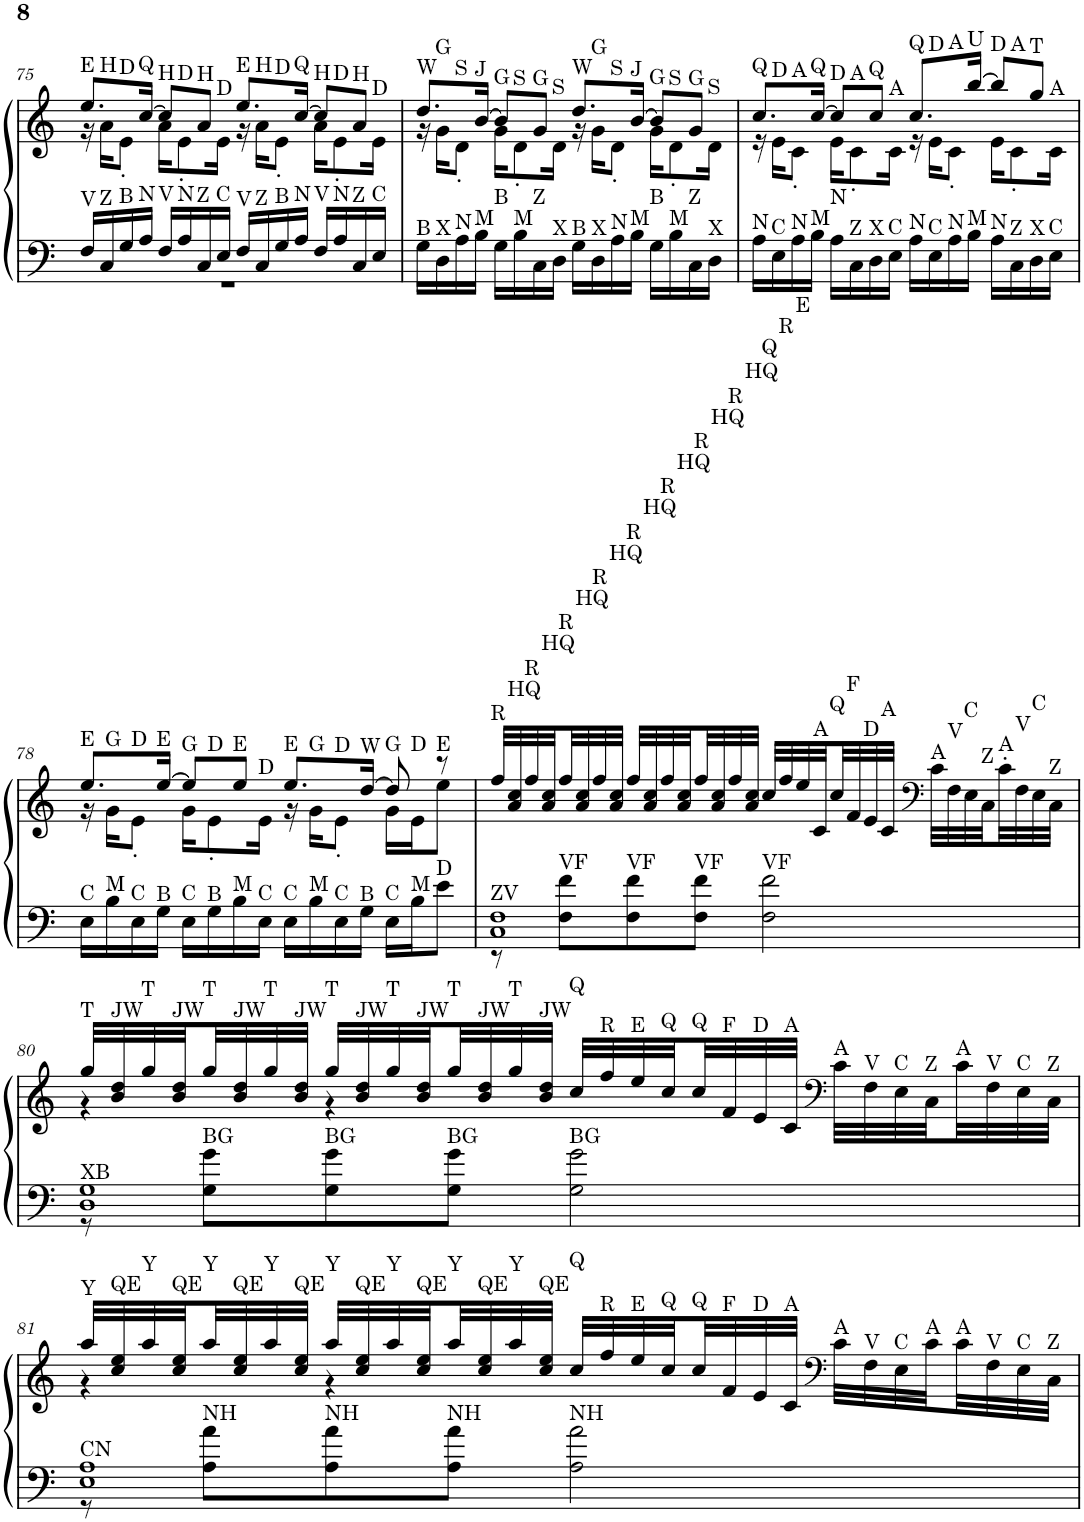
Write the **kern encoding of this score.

**kern	**kern
*part1	*part1
*staff2	*staff1
*I"Piano, Klavier	*
*I'Pno.	*
!!LO:PB:g=z
*clefF4	*clefG2
*k[]	*k[]
*M4/4	*M4/4
=75	=75
*^	*^
!	!	!LO:TX:a:t=E	!
!LO:TX:a:t=V	!	!	!
16F/LL	1r	8.ee/L	16r
!	!	!	!LO:TX:a:t=H
!LO:TX:a:t=Z	!	!	!
16C/	.	.	16a\KL
!	!	!	!LO:TX:a:t=D
!LO:TX:a:t=B	!	!	!
16G/	.	.	8e'\J
!	!	!LO:TX:a:t=Q	!
!LO:TX:a:t=N	!	!	!
16A/JJ	.	[16cc/Jk	.
!	!	!LO:TX:a:t=H	!
!LO:TX:a:t=V	!	!	!
16F/LL	.	8cc/L]	16a\KL
!	!	!	!LO:TX:a:t=D
!LO:TX:a:t=N	!	!	!
16A/	.	.	8e'\
!	!	!LO:TX:a:t=H	!
!LO:TX:a:t=Z	!	!	!
16C/	.	8a/J	.
!	!	!	!LO:TX:a:t=D
!LO:TX:a:t=C	!	!	!
16E/JJ	.	.	16e\Jk
!	!	!LO:TX:a:t=E	!
!LO:TX:a:t=V	!	!	!
16F/LL	.	8.ee/L	16r
!	!	!	!LO:TX:a:t=H
!LO:TX:a:t=Z	!	!	!
16C/	.	.	16a\KL
!	!	!	!LO:TX:a:t=D
!LO:TX:a:t=B	!	!	!
16G/	.	.	8e'\J
!	!	!LO:TX:a:t=Q	!
!LO:TX:a:t=N	!	!	!
16A/JJ	.	[16cc/Jk	.
!	!	!LO:TX:a:t=H	!
!LO:TX:a:t=V	!	!	!
16F/LL	.	8cc/L]	16a\KL
!	!	!	!LO:TX:a:t=D
!LO:TX:a:t=N	!	!	!
16A/	.	.	8e'\
!	!	!LO:TX:a:t=H	!
!LO:TX:a:t=Z	!	!	!
16C/	.	8a/J	.
!	!	!	!LO:TX:a:t=D
!LO:TX:a:t=C	!	!	!
16E/JJ	.	.	16e\Jk
*v	*v	*	*
=76	=76	=76
!	!LO:TX:a:t=W	!
!LO:TX:a:t=B	!	!
16G\LL	8.dd/L	16r
!	!	!LO:TX:a:t=G
!LO:TX:a:t=X	!	!
16D\	.	16g\KL
!	!	!LO:TX:a:t=S
!LO:TX:a:t=N	!	!
16A\	.	8d'\J
!	!LO:TX:a:t=J	!
!LO:TX:a:t=M	!	!
16B\JJ	[16b/Jk	.
!	!LO:TX:a:t=G	!
!LO:TX:a:t=B	!	!
16G\LL	8b/L]	16g\KL
!	!	!LO:TX:a:t=S
!LO:TX:a:t=M	!	!
16B\	.	8d'\
!	!LO:TX:a:t=G	!
!LO:TX:a:t=Z	!	!
16C\	8g/J	.
!	!	!LO:TX:a:t=S
!LO:TX:a:t=X	!	!
16D\JJ	.	16d\Jk
!	!LO:TX:a:t=W	!
!LO:TX:a:t=B	!	!
16G\LL	8.dd/L	16r
!	!	!LO:TX:a:t=G
!LO:TX:a:t=X	!	!
16D\	.	16g\KL
!	!	!LO:TX:a:t=S
!LO:TX:a:t=N	!	!
16A\	.	8d'\J
!	!LO:TX:a:t=J	!
!LO:TX:a:t=M	!	!
16B\JJ	[16b/Jk	.
!	!LO:TX:a:t=G	!
!LO:TX:a:t=B	!	!
16G\LL	8b/L]	16g\KL
!	!	!LO:TX:a:t=S
!LO:TX:a:t=M	!	!
16B\	.	8d'\
!	!LO:TX:a:t=G	!
!LO:TX:a:t=Z	!	!
16C\	8g/J	.
!	!	!LO:TX:a:t=S
!LO:TX:a:t=X	!	!
16D\JJ	.	16d\Jk
=77	=77	=77
!	!LO:TX:a:t=Q	!
!LO:TX:a:t=N	!	!
16A\LL	8.cc/L	16r
!	!	!LO:TX:a:t=D
!LO:TX:a:t=C	!	!
16E\	.	16e\KL
!	!	!LO:TX:a:t=A
!LO:TX:a:t=N	!	!
16A\	.	8c'\J
!	!LO:TX:a:t=Q	!
!LO:TX:a:t=M	!	!
16B\JJ	[16cc/Jk	.
!	!LO:TX:a:t=D	!
!LO:TX:a:t=N	!	!
16A\LL	8cc/L]	16e\KL
!	!	!LO:TX:a:t=A
!LO:TX:a:t=Z	!	!
16C\	.	8c'\
!	!LO:TX:a:t=Q	!
!LO:TX:a:t=X	!	!
16D\	8cc/J	.
!	!	!LO:TX:a:t=A
!LO:TX:a:t=C	!	!
16E\JJ	.	16c\Jk
!	!LO:TX:a:t=Q	!
!LO:TX:a:t=N	!	!
16A\LL	8.cc/L	16r
!	!	!LO:TX:a:t=D
!LO:TX:a:t=C	!	!
16E\	.	16e\KL
!	!	!LO:TX:a:t=A
!LO:TX:a:t=N	!	!
16A\	.	8c'\J
!	!LO:TX:a:t=U	!
!LO:TX:a:t=M	!	!
16B\JJ	[16bb/Jk	.
!	!LO:TX:a:t=D	!
!LO:TX:a:t=N	!	!
16A\LL	8bb/L]	16e\KL
!	!	!LO:TX:a:t=A
!LO:TX:a:t=Z	!	!
16C\	.	8c'\
!	!LO:TX:a:t=T	!
!LO:TX:a:t=X	!	!
16D\	8gg/J	.
!	!	!LO:TX:a:t=A
!LO:TX:a:t=C	!	!
16E\JJ	.	16c\Jk
!!LO:LB:g=z	!!
=78	=78	=78
!	!LO:TX:a:t=E	!
!LO:TX:a:t=C	!	!
16E\LL	8.ee/L	16r
!	!	!LO:TX:a:t=G
!LO:TX:a:t=M	!	!
16B\	.	16g\KL
!	!	!LO:TX:a:t=D
!LO:TX:a:t=C	!	!
16E\	.	8e'\J
!	!LO:TX:a:t=E	!
!LO:TX:a:t=B	!	!
16G\JJ	[16ee/Jk	.
!	!LO:TX:a:t=G	!
!LO:TX:a:t=C	!	!
16E\LL	8ee/L]	16g\KL
!	!	!LO:TX:a:t=D
!LO:TX:a:t=B	!	!
16G\	.	8e'\
!	!LO:TX:a:t=E	!
!LO:TX:a:t=M	!	!
16B\	8ee/J	.
!	!	!LO:TX:a:t=D
!LO:TX:a:t=C	!	!
16E\JJ	.	16e\Jk
!	!LO:TX:a:t=E	!
!LO:TX:a:t=C	!	!
16E\LL	8.ee/L	16r
!	!	!LO:TX:a:t=G
!LO:TX:a:t=M	!	!
16B\	.	16g\KL
!	!	!LO:TX:a:t=D
!LO:TX:a:t=C	!	!
16E\	.	8e'\J
!	!LO:TX:a:t=W	!
!LO:TX:a:t=B	!	!
16G\JJ	[16dd/Jk	.
!	!LO:TX:a:t=G	!
!LO:TX:a:t=C	!	!
16E\LL	8dd/]	16g\LL
!	!	!LO:TX:a:t=D
!LO:TX:a:t=M	!	!
16B\J	.	16e\J
!	!LO:TX:a:t=E	!
!LO:TX:a:t=D	!	!
8e\J	8r	8ee\J
=79	=79	=79
*^	*	*
!	!	!LO:TX:a:t=R	!
!LO:TX:a:t=ZV	!	!	!
*	*	*v	*v
1C 1F	8r	32ff/LLL
!	!	!LO:TX:a:t=HQ
.	.	32a/ 32cc/
!	!	!LO:TX:a:t=R
.	.	32ff/
!	!	!LO:TX:a:t=HQ
.	.	32a/ 32cc/
!	!	!LO:TX:a:t=R
!	!LO:TX:a:t=VF	!
.	8F\ 8f\L	32ff/
!	!	!LO:TX:a:t=HQ
.	.	32a/ 32cc/
!	!	!LO:TX:a:t=R
.	.	32ff/
!	!	!LO:TX:a:t=HQ
.	.	32a/ 32cc/JJJ
!	!	!LO:TX:a:t=R
!	!LO:TX:a:t=VF	!
.	8F\ 8f\	32ff/LLL
!	!	!LO:TX:a:t=HQ
.	.	32a/ 32cc/
!	!	!LO:TX:a:t=R
.	.	32ff/
!	!	!LO:TX:a:t=HQ
.	.	32a/ 32cc/
!	!	!LO:TX:a:t=R
!	!LO:TX:a:t=VF	!
.	8F\ 8f\J	32ff/
!	!	!LO:TX:a:t=HQ
.	.	32a/ 32cc/
!	!	!LO:TX:a:t=R
.	.	32ff/
!	!	!LO:TX:a:t=HQ
.	.	32a/ 32cc/JJJ
!	!	!LO:TX:a:t=Q
!	!LO:TX:a:t=VF	!
.	2F\ 2f\	32cc/LLL
!	!	!LO:TX:a:t=R
.	.	32ff/
!	!	!LO:TX:a:t=E
.	.	32ee/
!	!	!LO:TX:a:t=A
.	.	32c/
!	!	!LO:TX:a:t=Q
.	.	32cc/
!	!	!LO:TX:a:t=F
.	.	32f/
!	!	!LO:TX:a:t=D
.	.	32e/
!	!	!LO:TX:a:t=A
.	.	32c/JJJ
*	*	*clefF4
!	!	!LO:TX:a:t=A
.	.	32c\LLL
!	!	!LO:TX:a:t=V
.	.	32F\
!	!	!LO:TX:a:t=C
.	.	32E\
!	!	!LO:TX:a:t=Z
.	.	32C\
!	!	!LO:TX:a:t=A
.	.	32c'\
!	!	!LO:TX:a:t=V
.	.	32F\
!	!	!LO:TX:a:t=C
.	.	32E\
!	!	!LO:TX:a:t=Z
.	.	32C\JJJ
!!LO:LB:g=z
=80	=80	=80
*	*	*^
!	!	!LO:TX:a:t=T	!
!LO:TX:a:t=XB	!	!	!
1D 1G	8r	32gg/LLL	4r
!	!	!LO:TX:a:t=JW	!
.	.	32b/ 32dd/	.
!	!	!LO:TX:a:t=T	!
.	.	32gg/	.
!	!	!LO:TX:a:t=JW	!
.	.	32b/ 32dd/	.
!	!	!LO:TX:a:t=T	!
!	!LO:TX:a:t=BG	!	!
.	8G\ 8g\L	32gg/	.
!	!	!LO:TX:a:t=JW	!
.	.	32b/ 32dd/	.
!	!	!LO:TX:a:t=T	!
.	.	32gg/	.
!	!	!LO:TX:a:t=JW	!
.	.	32b/ 32dd/JJJ	.
!	!	!LO:TX:a:t=T	!
!	!LO:TX:a:t=BG	!	!
.	8G\ 8g\	32gg/LLL	4r
!	!	!LO:TX:a:t=JW	!
.	.	32b/ 32dd/	.
!	!	!LO:TX:a:t=T	!
.	.	32gg/	.
!	!	!LO:TX:a:t=JW	!
.	.	32b/ 32dd/	.
!	!	!LO:TX:a:t=T	!
!	!LO:TX:a:t=BG	!	!
.	8G\ 8g\J	32gg/	.
!	!	!LO:TX:a:t=JW	!
.	.	32b/ 32dd/	.
!	!	!LO:TX:a:t=T	!
.	.	32gg/	.
!	!	!LO:TX:a:t=JW	!
.	.	32b/ 32dd/JJJ	.
!	!	!LO:TX:a:t=Q	!
!	!LO:TX:a:t=BG	!	!
.	2G\ 2g\	32cc/LLL	2ryy
!	!	!LO:TX:a:t=R	!
.	.	32ff/	.
!	!	!LO:TX:a:t=E	!
.	.	32ee/	.
!	!	!LO:TX:a:t=Q	!
.	.	32cc/	.
!	!	!LO:TX:a:t=Q	!
.	.	32cc/	.
!	!	!LO:TX:a:t=F	!
.	.	32f/	.
!	!	!LO:TX:a:t=D	!
.	.	32e/	.
!	!	!LO:TX:a:t=A	!
.	.	32c/JJJ	.
*	*	*clefF4	*
!	!	!LO:TX:a:t=A	!
.	.	32c\LLL	.
!	!	!LO:TX:a:t=V	!
.	.	32F\	.
!	!	!LO:TX:a:t=C	!
.	.	32E\	.
!	!	!LO:TX:a:t=Z	!
.	.	32C\	.
!	!	!LO:TX:a:t=A	!
.	.	32c\	.
!	!	!LO:TX:a:t=V	!
.	.	32F\	.
!	!	!LO:TX:a:t=C	!
.	.	32E\	.
!	!	!LO:TX:a:t=Z	!
.	.	32C\JJJ	.
!!LO:LB:g=z	!!
=81	=81	=81	=81
!	!	!LO:TX:a:t=Y	!
!LO:TX:a:t=CN	!	!	!
1E 1A	8r	32aa/LLL	4r
!	!	!LO:TX:a:t=QE	!
.	.	32cc/ 32ee/	.
!	!	!LO:TX:a:t=Y	!
.	.	32aa/	.
!	!	!LO:TX:a:t=QE	!
.	.	32cc/ 32ee/	.
!	!	!LO:TX:a:t=Y	!
!	!LO:TX:a:t=NH	!	!
.	8A\ 8a\L	32aa/	.
!	!	!LO:TX:a:t=QE	!
.	.	32cc/ 32ee/	.
!	!	!LO:TX:a:t=Y	!
.	.	32aa/	.
!	!	!LO:TX:a:t=QE	!
.	.	32cc/ 32ee/JJJ	.
!	!	!LO:TX:a:t=Y	!
!	!LO:TX:a:t=NH	!	!
.	8A\ 8a\	32aa/LLL	4r
!	!	!LO:TX:a:t=QE	!
.	.	32cc/ 32ee/	.
!	!	!LO:TX:a:t=Y	!
.	.	32aa/	.
!	!	!LO:TX:a:t=QE	!
.	.	32cc/ 32ee/	.
!	!	!LO:TX:a:t=Y	!
!	!LO:TX:a:t=NH	!	!
.	8A\ 8a\J	32aa/	.
!	!	!LO:TX:a:t=QE	!
.	.	32cc/ 32ee/	.
!	!	!LO:TX:a:t=Y	!
.	.	32aa/	.
!	!	!LO:TX:a:t=QE	!
.	.	32cc/ 32ee/JJJ	.
!	!	!LO:TX:a:t=Q	!
!	!LO:TX:a:t=NH	!	!
.	2A\ 2a\	32cc/LLL	2ryy
!	!	!LO:TX:a:t=R	!
.	.	32ff/	.
!	!	!LO:TX:a:t=E	!
.	.	32ee/	.
!	!	!LO:TX:a:t=Q	!
.	.	32cc/	.
!	!	!LO:TX:a:t=Q	!
.	.	32cc/	.
!	!	!LO:TX:a:t=F	!
.	.	32f/	.
!	!	!LO:TX:a:t=D	!
.	.	32e/	.
!	!	!LO:TX:a:t=A	!
.	.	32c/JJJ	.
*	*	*clefF4	*
!	!	!LO:TX:a:t=A	!
.	.	32c\LLL	.
!	!	!LO:TX:a:t=V	!
.	.	32F\	.
!	!	!LO:TX:a:t=C	!
.	.	32E\	.
!	!	!LO:TX:a:t=A	!
.	.	32c\	.
!	!	!LO:TX:a:t=A	!
.	.	32c\	.
!	!	!LO:TX:a:t=V	!
.	.	32F\	.
!	!	!LO:TX:a:t=C	!
.	.	32E\	.
!	!	!LO:TX:a:t=Z	!
.	.	32C\JJJ	.
*v	*v	*	*
*	*v	*v
=	=
*-	*-
